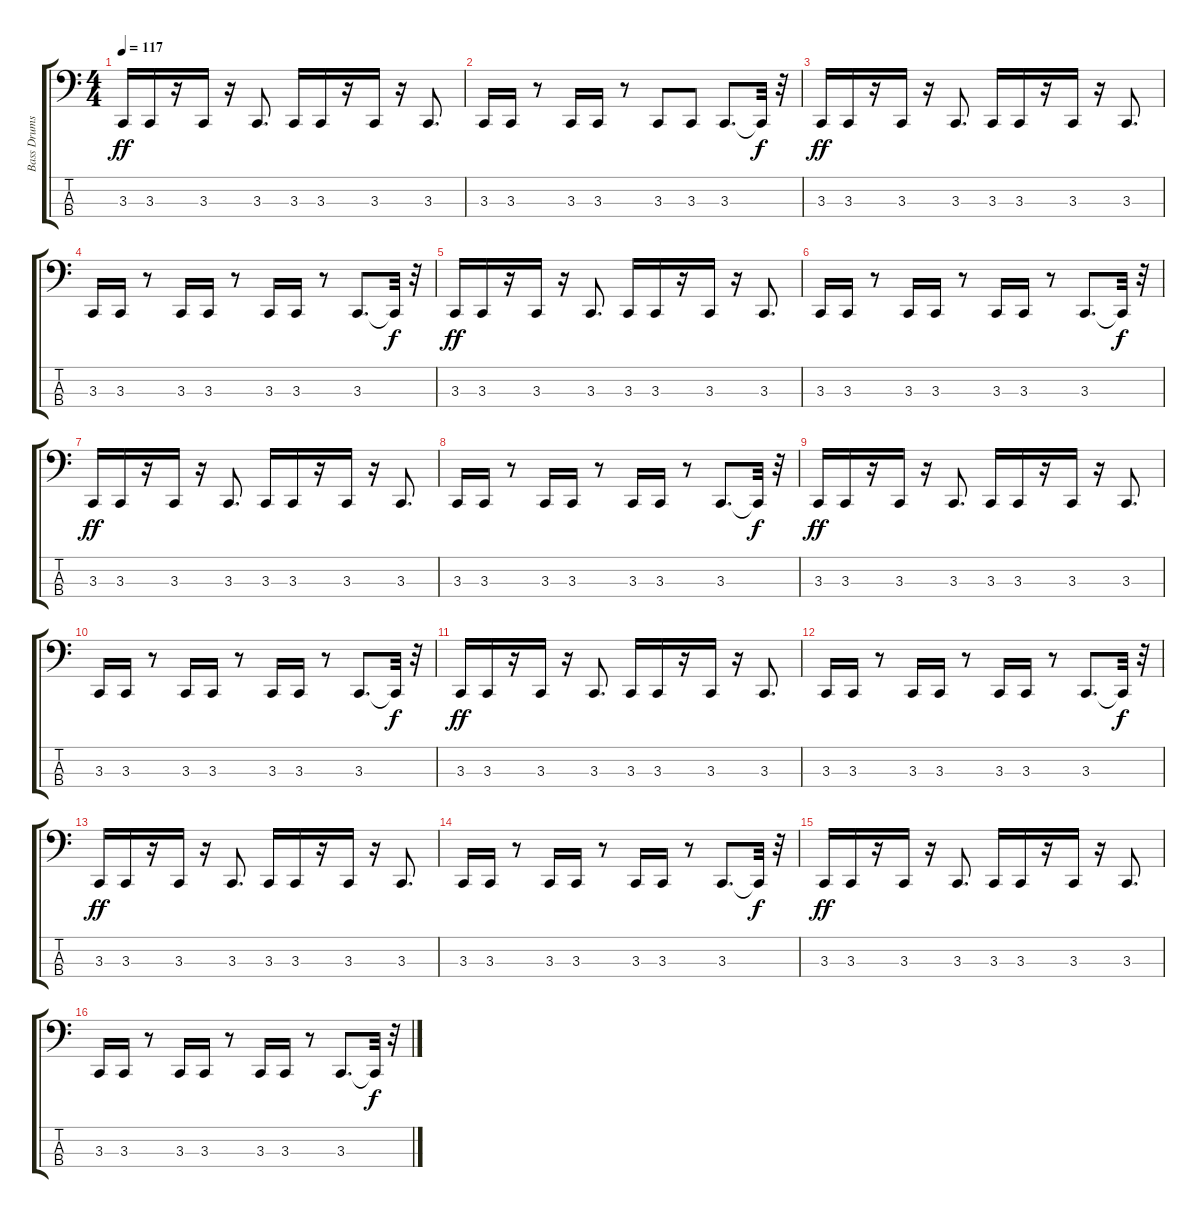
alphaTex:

\track ("Bass Drums" "Bass Drums") {instrument drawbarorgan}
\staff {score tabs}
\tuning (G2 D2 A1 E1) {hide}
\ts (4 4)
\tempo 117
\clef f4
\ks c
3.3.16{dy ff} 3.3.16 r.16 3.3.16 r.16 3.3.8{d} 3.3.16 3.3.16 r.16 3.3.16 r.16 3.3.8{d} |
3.3.16 3.3.16 r.8 3.3.16 3.3.16 r.8 3.3.8 3.3.8 3.3.8{d} 3.3{t}.32{dy f} r.32 |
3.3.16{dy ff} 3.3.16 r.16 3.3.16 r.16 3.3.8{d} 3.3.16 3.3.16 r.16 3.3.16 r.16 3.3.8{d} |
3.3.16 3.3.16 r.8 3.3.16 3.3.16 r.8 3.3.16 3.3.16 r.8 3.3.8{d} 3.3{t}.32{dy f} r.32 |
3.3.16{dy ff} 3.3.16 r.16 3.3.16 r.16 3.3.8{d} 3.3.16 3.3.16 r.16 3.3.16 r.16 3.3.8{d} |
3.3.16 3.3.16 r.8 3.3.16 3.3.16 r.8 3.3.16 3.3.16 r.8 3.3.8{d} 3.3{t}.32{dy f} r.32 |
3.3.16{dy ff} 3.3.16 r.16 3.3.16 r.16 3.3.8{d} 3.3.16 3.3.16 r.16 3.3.16 r.16 3.3.8{d} |
3.3.16 3.3.16 r.8 3.3.16 3.3.16 r.8 3.3.16 3.3.16 r.8 3.3.8{d} 3.3{t}.32{dy f} r.32 |
3.3.16{dy ff} 3.3.16 r.16 3.3.16 r.16 3.3.8{d} 3.3.16 3.3.16 r.16 3.3.16 r.16 3.3.8{d} |
3.3.16 3.3.16 r.8 3.3.16 3.3.16 r.8 3.3.16 3.3.16 r.8 3.3.8{d} 3.3{t}.32{dy f} r.32 |
3.3.16{dy ff} 3.3.16 r.16 3.3.16 r.16 3.3.8{d} 3.3.16 3.3.16 r.16 3.3.16 r.16 3.3.8{d} |
3.3.16 3.3.16 r.8 3.3.16 3.3.16 r.8 3.3.16 3.3.16 r.8 3.3.8{d} 3.3{t}.32{dy f} r.32 |
3.3.16{dy ff} 3.3.16 r.16 3.3.16 r.16 3.3.8{d} 3.3.16 3.3.16 r.16 3.3.16 r.16 3.3.8{d} |
3.3.16 3.3.16 r.8 3.3.16 3.3.16 r.8 3.3.16 3.3.16 r.8 3.3.8{d} 3.3{t}.32{dy f} r.32 |
3.3.16{dy ff} 3.3.16 r.16 3.3.16 r.16 3.3.8{d} 3.3.16 3.3.16 r.16 3.3.16 r.16 3.3.8{d} |
3.3.16 3.3.16 r.8 3.3.16 3.3.16 r.8 3.3.16 3.3.16 r.8 3.3.8{d} 3.3{t}.32{dy f} r.32
